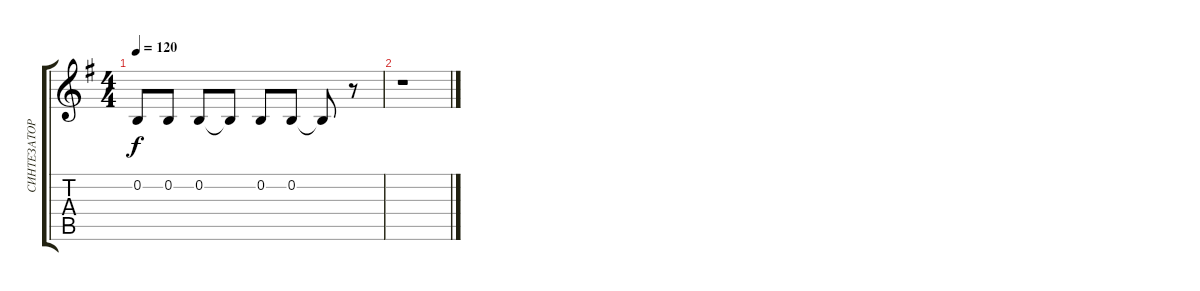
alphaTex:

\track ("СИНТЕЗАТОР" "СИНТЕЗАТОР") {instrument synthbrass1}
\staff {score tabs}
\tuning (E4 B3 G3 D3 A2 E2) {hide}
\ts (4 4)
\tempo 120
\clef g2
\ks g
0.2{t}.8{dy f} 0.2.8 0.2.8 0.2{t}.8 0.2.8 0.2.8 0.2{t}.8 r.8 |
r.1
